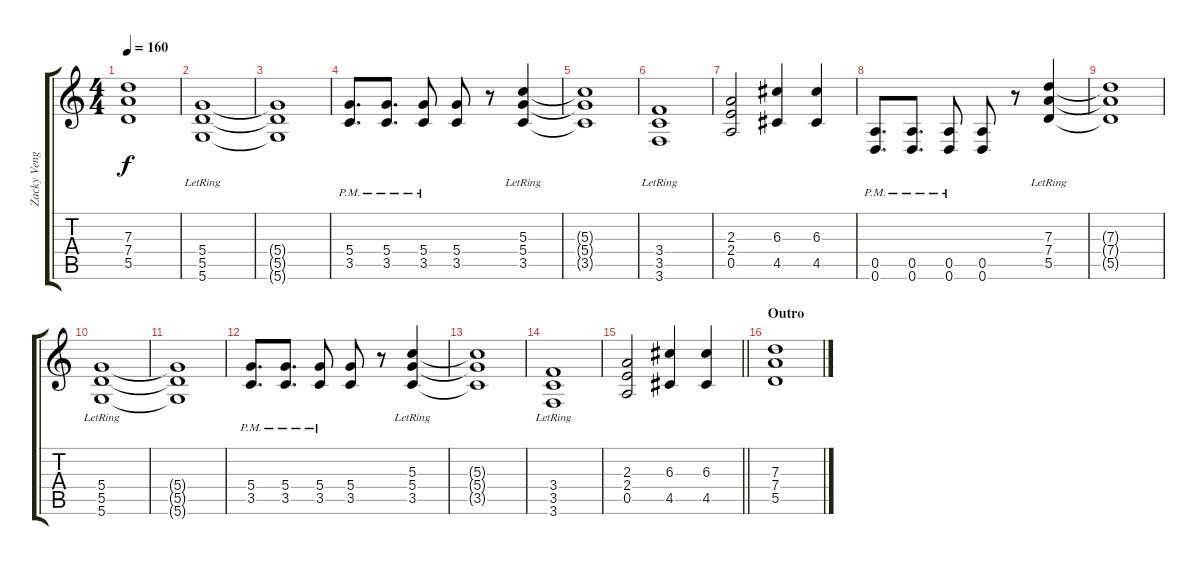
\track ("Zacky Vengeance" "Zacky Veng") {instrument overdrivenguitar}
\staff {score tabs}
\tuning (E4 B3 G3 D3 A2 D2) {hide}
\ts (4 4)
\tempo 160
\clef g2
\ks c
(7.3{t} 7.4{t} 5.5{t}).1{dy f} |
(5.4{lr} 5.5{lr} 5.6{lr}).1 |
(5.4{t} 5.5{t} 5.6{t}).1 |
(5.4 3.5{pm}).8{d} (5.4 3.5{pm}).8{d} (5.4 3.5{pm}).8 (5.4 3.5).8 r.8 (5.3{lr} 5.4{lr} 3.5{lr}).4 |
(5.3{t} 5.4{t} 3.5{t}).1 |
(3.4{lr} 3.5{lr} 3.6{lr}).1 |
(2.3 2.4 0.5).2 (6.3 4.5).4 (6.3 4.5).4 |
(0.5{pm} 0.6{pm}).8{d} (0.5{pm} 0.6{pm}).8{d} (0.5{pm} 0.6{pm}).8 (0.5 0.6).8 r.8 (7.3{lr} 7.4{lr} 5.5{lr}).4 |
(7.3{t} 7.4{t} 5.5{t}).1 |
(5.4{lr} 5.5{lr} 5.6{lr}).1 |
(5.4{t} 5.5{t} 5.6{t}).1 |
(5.4 3.5{pm}).8{d} (5.4 3.5{pm}).8{d} (5.4 3.5{pm}).8 (5.4 3.5).8 r.8 (5.3{lr} 5.4{lr} 3.5{lr}).4 |
(5.3{t} 5.4{t} 3.5{t}).1 |
(3.4{lr} 3.5{lr} 3.6{lr}).1 |
\barLineRight lightlight
(2.3 2.4 0.5).2 (6.3 4.5).4 (6.3 4.5).4 |
\section ("" "Outro")
(7.3 7.4 5.5).1{volume 12}
